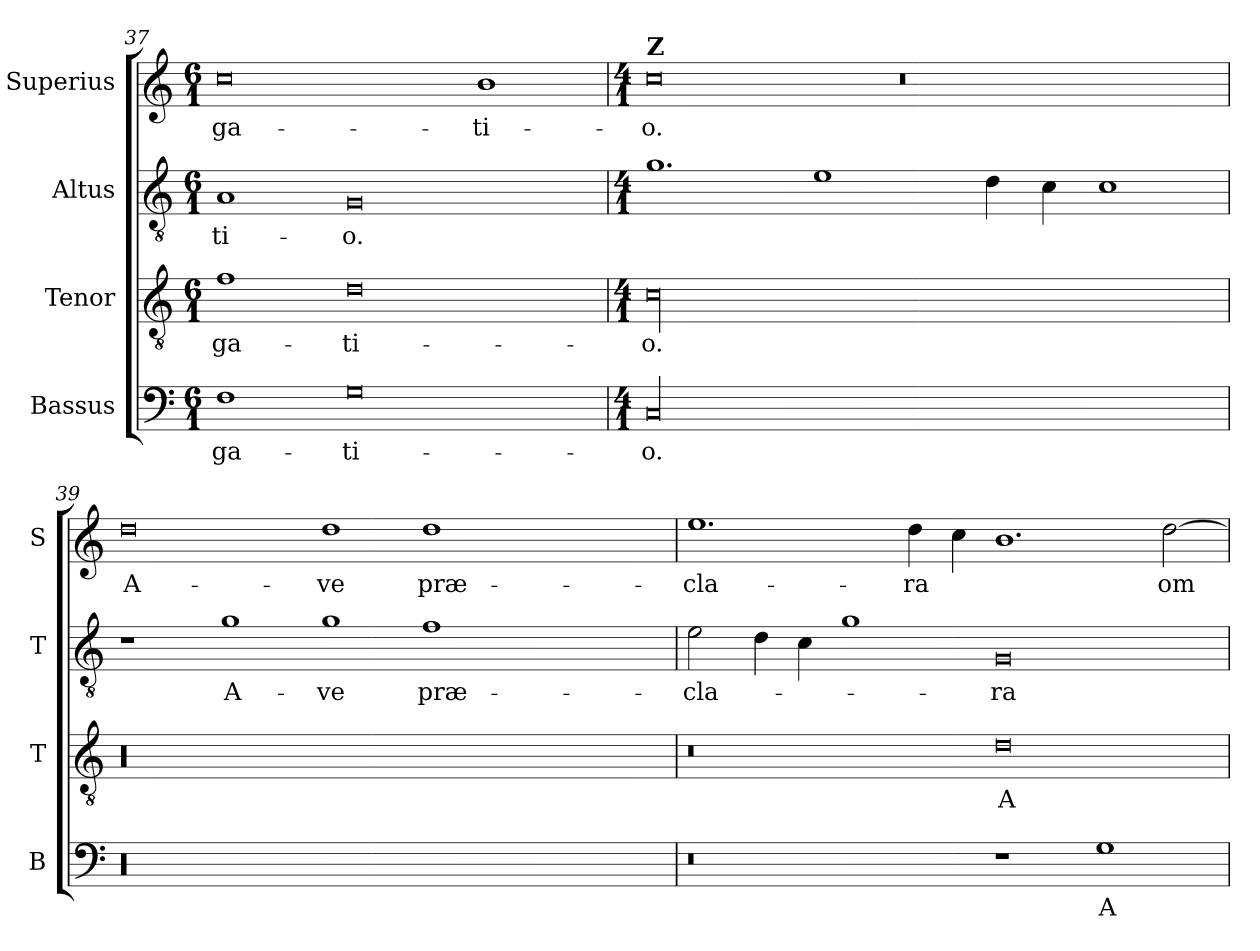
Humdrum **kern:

**kern	**text	**kern	**text	**kern	**text	**kern	**text
*part4	*part4	*part3	*part3	*part2	*part2	*part1	*part1
*staff4	*staff4	*staff3	*staff3	*staff2	*staff2	*staff1	*staff1
*I"Bassus	*	*I"Tenor	*	*I"Altus	*	*I"Superius	*
*I'B	*	*I'T	*	*I'T	*	*I'S	*
!!LO:LB:g=z
*clefF4	*	*clefGv2	*	*clefGv2	*	*clefG2	*
*	*	*ITrd7c12	*	*ITrd7c12	*	*	*
*k[]	*	*k[]	*	*k[]	*	*k[]	*
*C:	*	*C:	*	*C:	*	*C:	*
*M6/1	*	*M6/1	*	*M6/1	*	*M6/1	*
=37	=37	=37	=37	=37	=37	=37	=37
!	!LO:LY:b	!	!LO:LY:b	!	!LO:LY:b	!	!LO:LY:b
1F	-ga-	1F	-ga-	1AA	-ti-	0cc	-ga-
!	!LO:LY:b	!	!LO:LY:b	!	!LO:LY:b	!	!
0G	-ti-	0D	-ti-	0GG	-o.	.	.
!	!	!	!	!	!	!	!LO:LY:b
.	.	.	.	.	.	1b	-ti-
=38	=38	=38	=38	=38	=38	=38	=38
*M4/1	*	*M4/1	*	*M4/1	*	*M4/1	*
!	!	!	!	!	!	!LO:TX:a:B:t=Z	!
!	!LO:LY:b	!	!LO:LY:b	!	!	!	!LO:LY:b
00C	-o.	00C	-o.	1.G	.	0cc	-o.
.	.	.	.	1E	.	.	.
.	.	.	.	.	.	0r	.
.	.	.	.	4D\	.	.	.
.	.	.	.	4C\	.	.	.
.	.	.	.	1C	.	.	.
=39	=39	=39	=39	=39	=39	=39	=39
!	!	!	!	!	!	!	!LO:LY:b
00r	.	00r	.	1r	.	0dd	A-
!	!	!	!	!	!LO:LY:b	!	!
.	.	.	.	1G	A-	.	.
!	!	!	!	!	!LO:LY:b	!	!LO:LY:b
.	.	.	.	1G	-ve	1dd	-ve
!	!	!	!	!	!LO:LY:b	!	!LO:LY:b
.	.	.	.	1F	præ-	1dd	præ-
0ryy	.	0ryy	.	0ryy	.	0ryy	.
=40	=40	=40	=40	=40	=40	=40	=40
!	!	!	!	!	!LO:LY:b	!	!LO:LY:b
0r	.	0r	.	2E\	-cla-	1.ee	-cla-
.	.	.	.	4D\	.	.	.
.	.	.	.	4C\	.	.	.
.	.	.	.	1G	.	.	.
!	!	!	!	!	!	!	!LO:LY:b
.	.	.	.	.	.	4dd\	-ra
.	.	.	.	.	.	4cc\	.
!	!	!	!LO:LY:b	!	!LO:LY:b	!	!
1r	.	0D	A-	0GG	-ra	1.b	.
!	!LO:LY:b	!	!	!	!	!	!
1G	A-	.	.	.	.	.	.
!	!	!	!	!	!	!	!LO:LY:b
.	.	.	.	.	.	[>2dd\	om-
=	=	=	=	=	=	=	=
*-	*-	*-	*-	*-	*-	*-	*-
